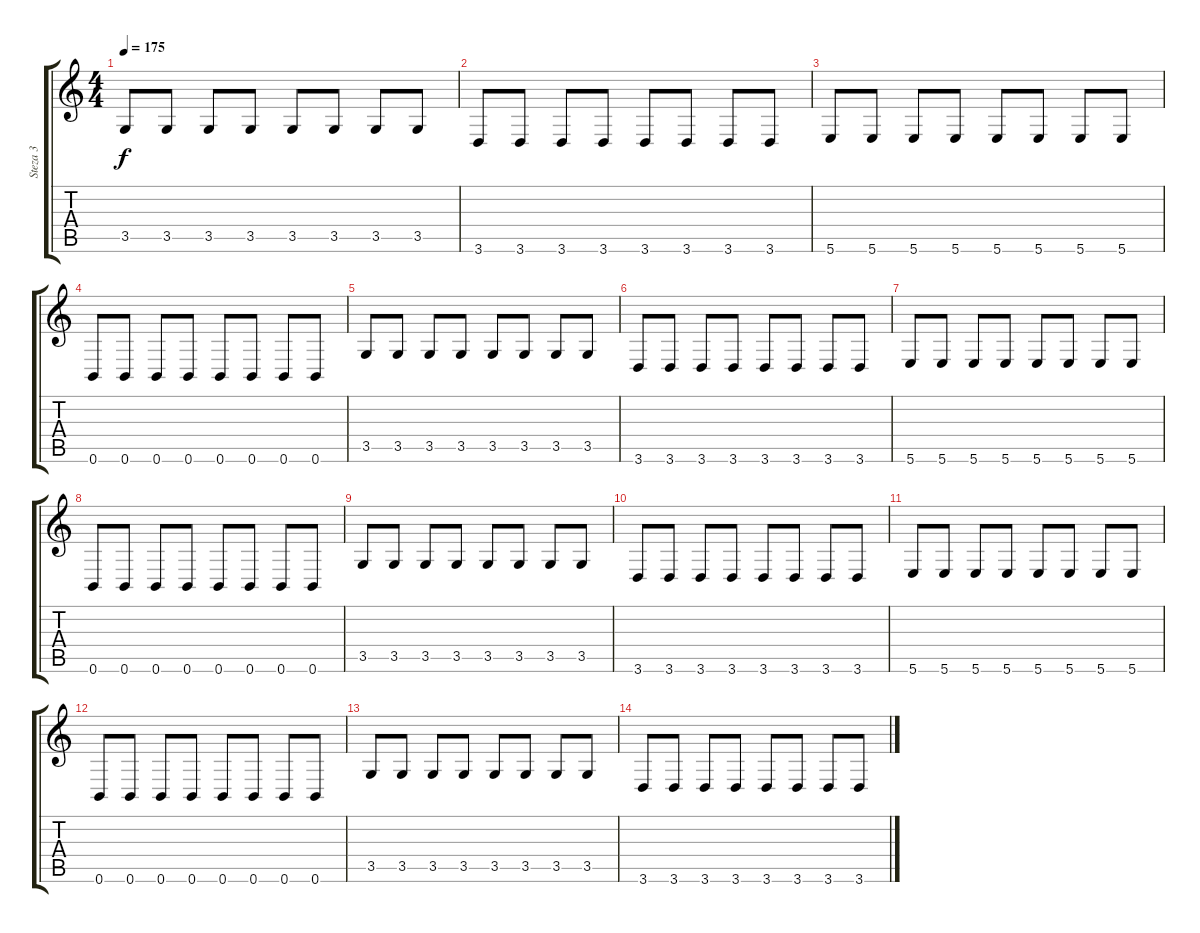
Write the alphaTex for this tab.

\track ("Steza 3" "Steza 3") {instrument overdrivenguitar}
\staff {score tabs}
\tuning (B3 Gb3 D3 A2 E2 B1) {hide}
\ts (4 4)
\tempo 175
\clef g2
\ks c
3.5.8{dy f} 3.5.8 3.5.8 3.5.8 3.5.8 3.5.8 3.5.8 3.5.8 |
3.6.8 3.6.8 3.6.8 3.6.8 3.6.8 3.6.8 3.6.8 3.6.8 |
5.6.8 5.6.8 5.6.8 5.6.8 5.6.8 5.6.8 5.6.8 5.6.8 |
0.6.8 0.6.8 0.6.8 0.6.8 0.6.8 0.6.8 0.6.8 0.6.8 |
3.5.8 3.5.8 3.5.8 3.5.8 3.5.8 3.5.8 3.5.8 3.5.8 |
3.6.8 3.6.8 3.6.8 3.6.8 3.6.8 3.6.8 3.6.8 3.6.8 |
5.6.8 5.6.8 5.6.8 5.6.8 5.6.8 5.6.8 5.6.8 5.6.8 |
0.6.8 0.6.8 0.6.8 0.6.8 0.6.8 0.6.8 0.6.8 0.6.8 |
3.5.8 3.5.8 3.5.8 3.5.8 3.5.8 3.5.8 3.5.8 3.5.8 |
3.6.8 3.6.8 3.6.8 3.6.8 3.6.8 3.6.8 3.6.8 3.6.8 |
5.6.8 5.6.8 5.6.8 5.6.8 5.6.8 5.6.8 5.6.8 5.6.8 |
0.6.8 0.6.8 0.6.8 0.6.8 0.6.8 0.6.8 0.6.8 0.6.8 |
3.5.8 3.5.8 3.5.8 3.5.8 3.5.8 3.5.8 3.5.8 3.5.8 |
3.6.8 3.6.8 3.6.8 3.6.8 3.6.8 3.6.8 3.6.8 3.6.8
